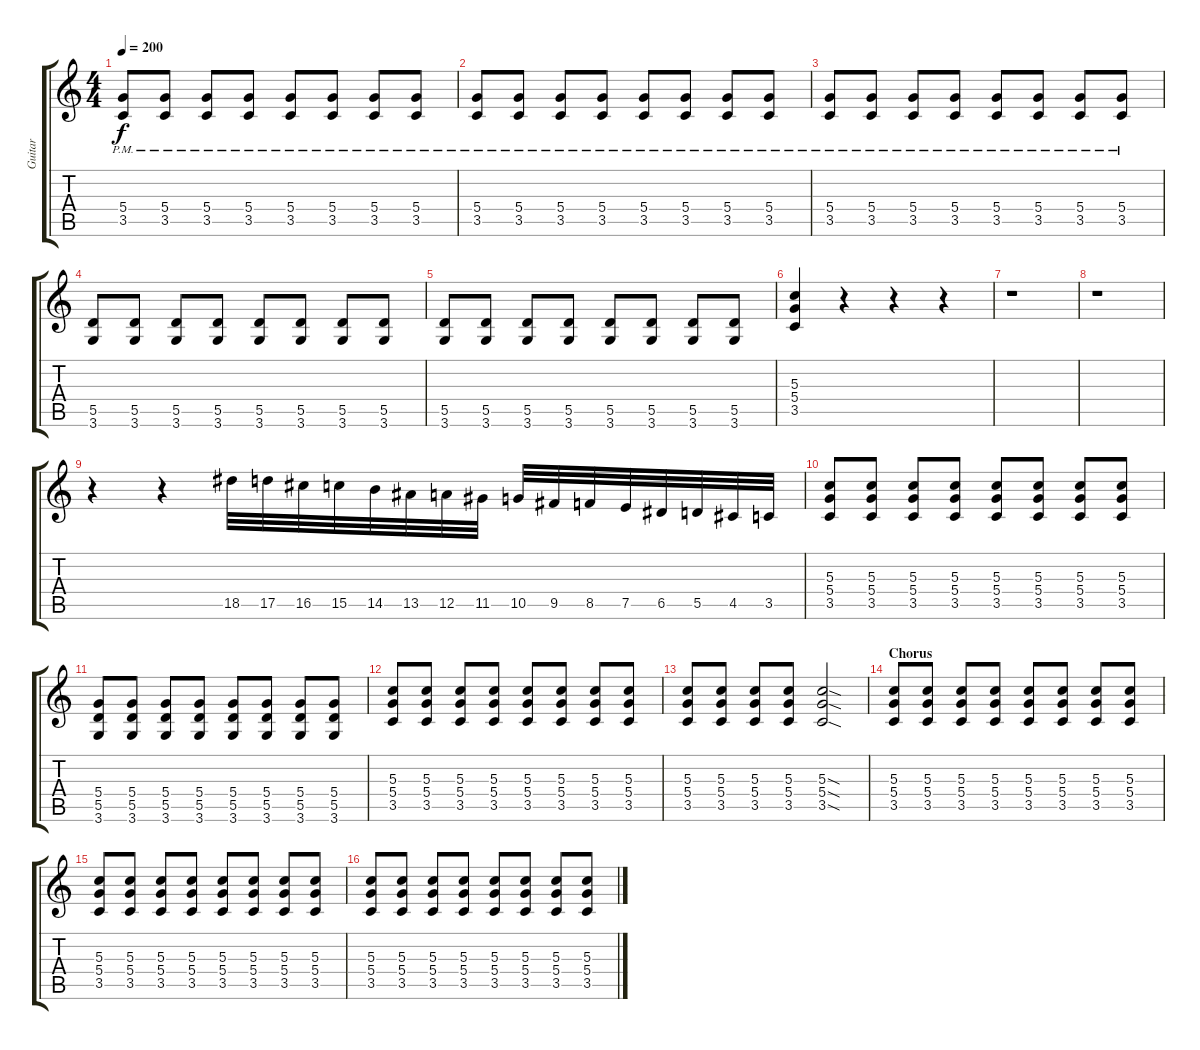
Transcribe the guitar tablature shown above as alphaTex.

\track ("Guitar" "Guitar") {instrument distortionguitar}
\staff {score tabs}
\tuning (E4 B3 G3 D3 A2 E2) {hide}
\ts (4 4)
\tempo 200
\clef g2
\ks c
(5.4{pm} 3.5{pm}).8{dy f} (5.4{pm} 3.5{pm}).8 (5.4{pm} 3.5{pm}).8 (5.4{pm} 3.5{pm}).8 (5.4{pm} 3.5{pm}).8 (5.4{pm} 3.5{pm}).8 (5.4{pm} 3.5{pm}).8 (5.4{pm} 3.5{pm}).8 |
(5.4{pm} 3.5{pm}).8 (5.4{pm} 3.5{pm}).8 (5.4{pm} 3.5{pm}).8 (5.4{pm} 3.5{pm}).8 (5.4{pm} 3.5{pm}).8 (5.4{pm} 3.5{pm}).8 (5.4{pm} 3.5{pm}).8 (5.4{pm} 3.5{pm}).8 |
(5.4{pm} 3.5{pm}).8 (5.4{pm} 3.5{pm}).8 (5.4{pm} 3.5{pm}).8 (5.4{pm} 3.5{pm}).8 (5.4{pm} 3.5{pm}).8 (5.4{pm} 3.5{pm}).8 (5.4{pm} 3.5{pm}).8 (5.4{pm} 3.5{pm}).8 |
(5.5 3.6).8 (5.5 3.6).8 (5.5 3.6).8 (5.5 3.6).8 (5.5 3.6).8 (5.5 3.6).8 (5.5 3.6).8 (5.5 3.6).8 |
(5.5 3.6).8 (5.5 3.6).8 (5.5 3.6).8 (5.5 3.6).8 (5.5 3.6).8 (5.5 3.6).8 (5.5 3.6).8 (5.5 3.6).8 |
(5.3 5.4 3.5).4 r.4 r.4 r.4 |
r.1 |
r.1 |
r.4 r.4 18.5.32 17.5.32 16.5.32 15.5.32 14.5.32 13.5.32 12.5.32 11.5.32 10.5.32 9.5.32 8.5.32 7.5.32 6.5.32 5.5.32 4.5.32 3.5.32 |
(5.3 5.4 3.5).8 (5.3 5.4 3.5).8 (5.3 5.4 3.5).8 (5.3 5.4 3.5).8 (5.3 5.4 3.5).8 (5.3 5.4 3.5).8 (5.3 5.4 3.5).8 (5.3 5.4 3.5).8 |
(5.4 5.5 3.6).8 (5.4 5.5 3.6).8 (5.4 5.5 3.6).8 (5.4 5.5 3.6).8 (5.4 5.5 3.6).8 (5.4 5.5 3.6).8 (5.4 5.5 3.6).8 (5.4 5.5 3.6).8 |
(5.3 5.4 3.5).8 (5.3 5.4 3.5).8 (5.3 5.4 3.5).8 (5.3 5.4 3.5).8 (5.3 5.4 3.5).8 (5.3 5.4 3.5).8 (5.3 5.4 3.5).8 (5.3 5.4 3.5).8 |
(5.3 5.4 3.5).8 (5.3 5.4 3.5).8 (5.3 5.4 3.5).8 (5.3 5.4 3.5).8 (5.3{sod} 5.4{sod} 3.5{sod}).2 |
\section ("" "Chorus")
(5.3 5.4 3.5).8 (5.3 5.4 3.5).8 (5.3 5.4 3.5).8 (5.3 5.4 3.5).8 (5.3 5.4 3.5).8 (5.3 5.4 3.5).8 (5.3 5.4 3.5).8 (5.3 5.4 3.5).8 |
(5.3 5.4 3.5).8 (5.3 5.4 3.5).8 (5.3 5.4 3.5).8 (5.3 5.4 3.5).8 (5.3 5.4 3.5).8 (5.3 5.4 3.5).8 (5.3 5.4 3.5).8 (5.3 5.4 3.5).8 |
(5.3 5.4 3.5).8 (5.3 5.4 3.5).8 (5.3 5.4 3.5).8 (5.3 5.4 3.5).8 (5.3 5.4 3.5).8 (5.3 5.4 3.5).8 (5.3 5.4 3.5).8 (5.3 5.4 3.5).8
